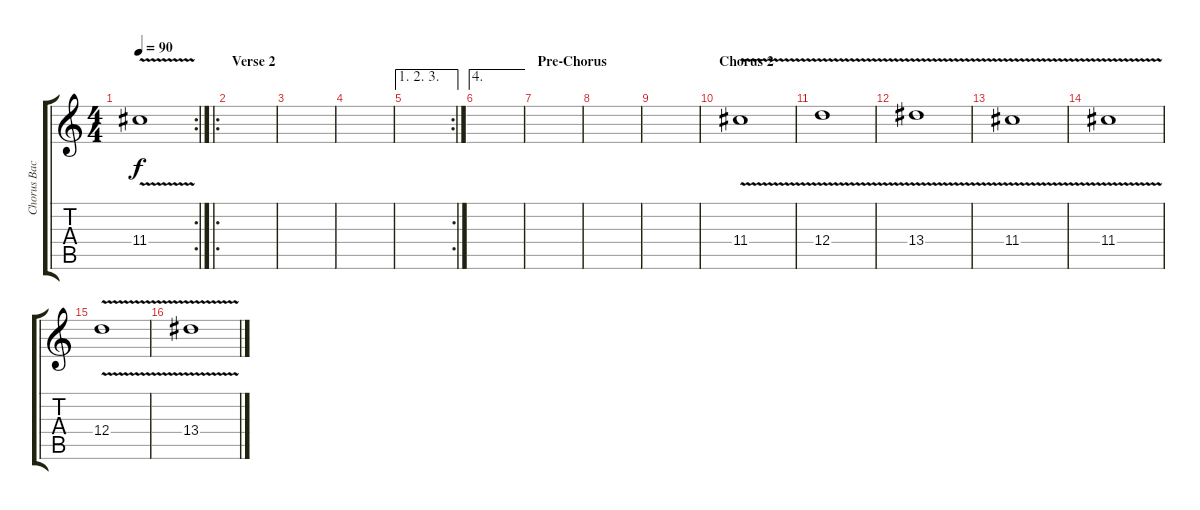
\track ("Chorus Backup" "Chorus Bac") {instrument distortionguitar}
\staff {score tabs}
\tuning (E4 B3 G3 D3 A2 E2) {hide}
\rc 2
\ts (4 4)
\tempo 90
\clef g2
\ks c
11.4{v}.1{dy f} |
\ro
\section ("" "Verse 2")
|
|
|
\ae (1 2 3)
\rc 2
|
\ae 4
|
\section ("" "Pre-Chorus")
|
|
|
\section ("" "Chorus 2")
11.4{v}.1 |
12.4{v}.1 |
13.4{v}.1 |
11.4{v}.1 |
11.4{v}.1 |
12.4{v}.1 |
13.4{v}.1
